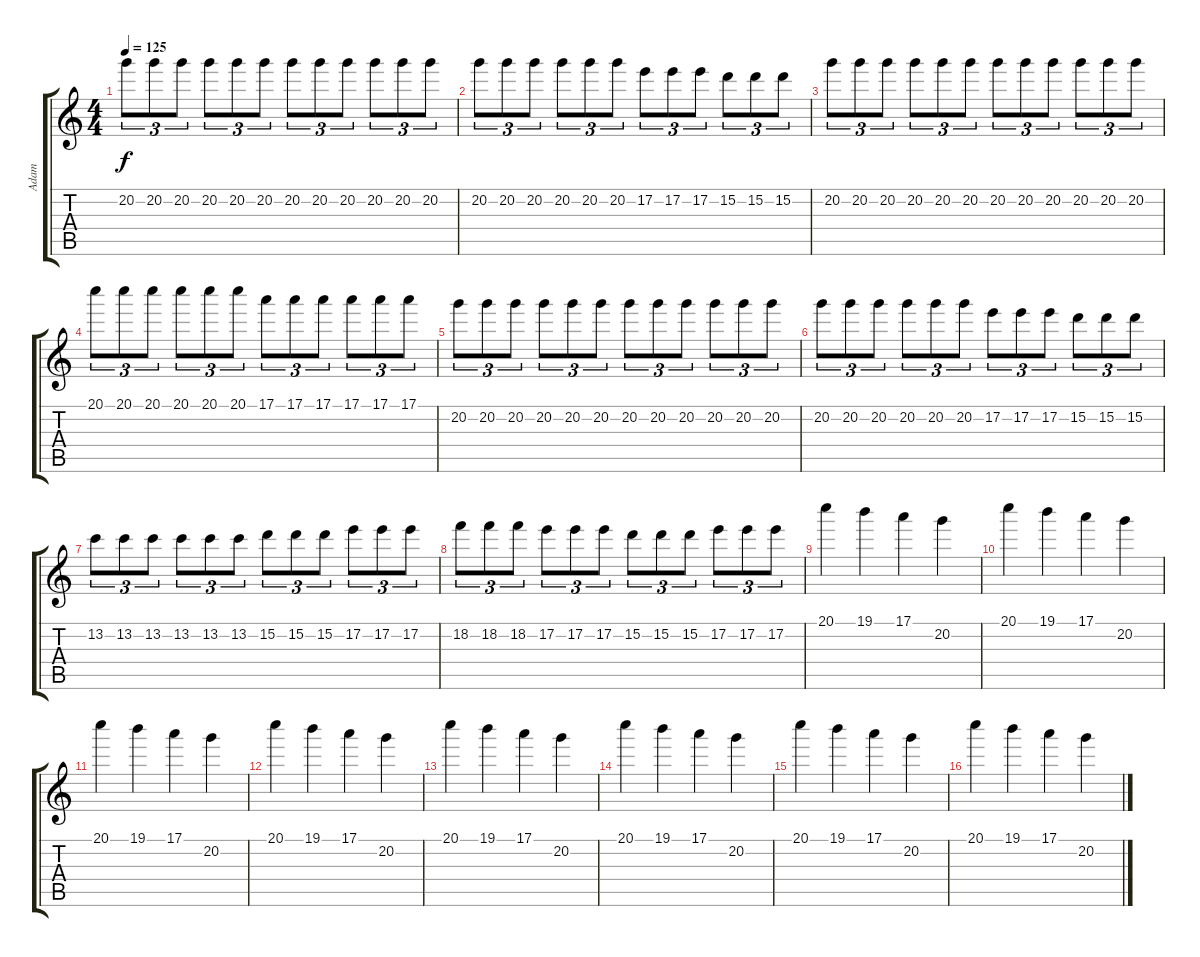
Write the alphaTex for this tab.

\track ("Adam" "Adam") {instrument electricguitarjazz}
\staff {score tabs}
\tuning (E4 B3 G3 D3 A2 D2) {hide}
\ts (4 4)
\tempo 125
\clef g2
\ks c
20.2.8{tu (3 2) dy f} 20.2.8{tu (3 2)} 20.2.8{tu (3 2)} 20.2.8{tu (3 2)} 20.2.8{tu (3 2)} 20.2.8{tu (3 2)} 20.2.8{tu (3 2)} 20.2.8{tu (3 2)} 20.2.8{tu (3 2)} 20.2.8{tu (3 2)} 20.2.8{tu (3 2)} 20.2.8{tu (3 2)} |
20.2.8{tu (3 2)} 20.2.8{tu (3 2)} 20.2.8{tu (3 2)} 20.2.8{tu (3 2)} 20.2.8{tu (3 2)} 20.2.8{tu (3 2)} 17.2.8{tu (3 2)} 17.2.8{tu (3 2)} 17.2.8{tu (3 2)} 15.2.8{tu (3 2)} 15.2.8{tu (3 2)} 15.2.8{tu (3 2)} |
20.2.8{tu (3 2)} 20.2.8{tu (3 2)} 20.2.8{tu (3 2)} 20.2.8{tu (3 2)} 20.2.8{tu (3 2)} 20.2.8{tu (3 2)} 20.2.8{tu (3 2)} 20.2.8{tu (3 2)} 20.2.8{tu (3 2)} 20.2.8{tu (3 2)} 20.2.8{tu (3 2)} 20.2.8{tu (3 2)} |
20.1.8{tu (3 2)} 20.1.8{tu (3 2)} 20.1.8{tu (3 2)} 20.1.8{tu (3 2)} 20.1.8{tu (3 2)} 20.1.8{tu (3 2)} 17.1.8{tu (3 2)} 17.1.8{tu (3 2)} 17.1.8{tu (3 2)} 17.1.8{tu (3 2)} 17.1.8{tu (3 2)} 17.1.8{tu (3 2)} |
20.2.8{tu (3 2)} 20.2.8{tu (3 2)} 20.2.8{tu (3 2)} 20.2.8{tu (3 2)} 20.2.8{tu (3 2)} 20.2.8{tu (3 2)} 20.2.8{tu (3 2)} 20.2.8{tu (3 2)} 20.2.8{tu (3 2)} 20.2.8{tu (3 2)} 20.2.8{tu (3 2)} 20.2.8{tu (3 2)} |
20.2.8{tu (3 2)} 20.2.8{tu (3 2)} 20.2.8{tu (3 2)} 20.2.8{tu (3 2)} 20.2.8{tu (3 2)} 20.2.8{tu (3 2)} 17.2.8{tu (3 2)} 17.2.8{tu (3 2)} 17.2.8{tu (3 2)} 15.2.8{tu (3 2)} 15.2.8{tu (3 2)} 15.2.8{tu (3 2)} |
13.2.8{tu (3 2)} 13.2.8{tu (3 2)} 13.2.8{tu (3 2)} 13.2.8{tu (3 2)} 13.2.8{tu (3 2)} 13.2.8{tu (3 2)} 15.2.8{tu (3 2)} 15.2.8{tu (3 2)} 15.2.8{tu (3 2)} 17.2.8{tu (3 2)} 17.2.8{tu (3 2)} 17.2.8{tu (3 2)} |
18.2.8{tu (3 2)} 18.2.8{tu (3 2)} 18.2.8{tu (3 2)} 17.2.8{tu (3 2)} 17.2.8{tu (3 2)} 17.2.8{tu (3 2)} 15.2.8{tu (3 2)} 15.2.8{tu (3 2)} 15.2.8{tu (3 2)} 17.2.8{tu (3 2)} 17.2.8{tu (3 2)} 17.2.8{tu (3 2)} |
20.1.4 19.1.4 17.1.4 20.2.4 |
20.1.4 19.1.4 17.1.4 20.2.4 |
20.1.4 19.1.4 17.1.4 20.2.4 |
20.1.4 19.1.4 17.1.4 20.2.4 |
20.1.4 19.1.4 17.1.4 20.2.4 |
20.1.4 19.1.4 17.1.4 20.2.4 |
20.1.4 19.1.4 17.1.4 20.2.4 |
20.1.4 19.1.4 17.1.4 20.2.4
